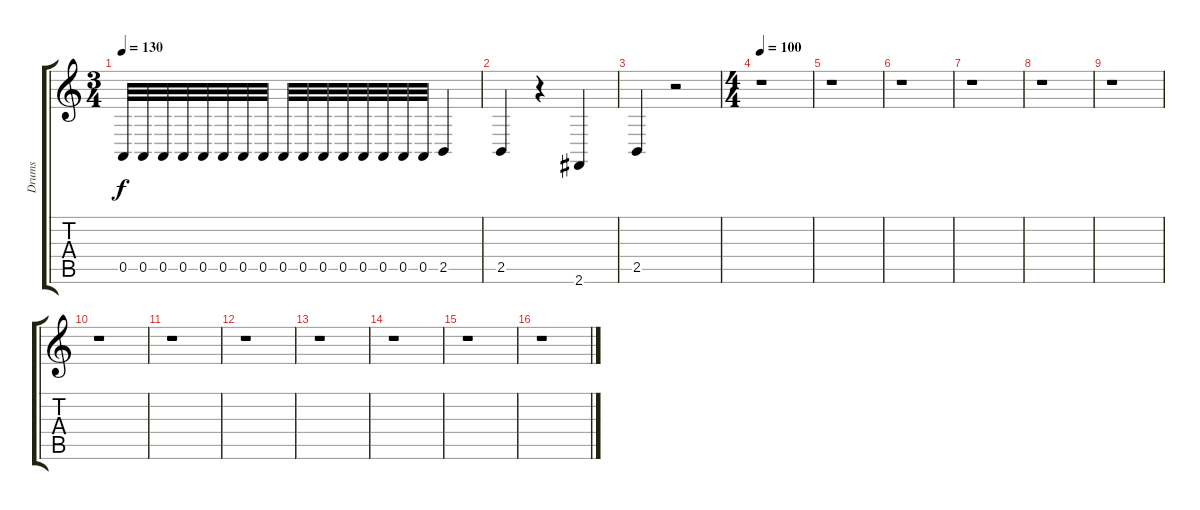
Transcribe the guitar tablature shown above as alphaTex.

\track ("Drums" "Drums") {instrument timpani}
\staff {score tabs}
\tuning (E4 B3 G3 D3 A2 E2) {hide}
\ts (3 4)
\tempo 130
\clef g2
\ks c
0.5.32{dy f} 0.5.32 0.5.32 0.5.32 0.5.32 0.5.32 0.5.32 0.5.32 0.5.32 0.5.32 0.5.32 0.5.32 0.5.32 0.5.32 0.5.32 0.5.32 2.5.4 |
2.5.4 r.4 2.6.4 |
2.5.4 r.2 |
\ts (4 4)
\tempo 100
r.1 |
r.1 |
r.1 |
r.1 |
r.1 |
r.1 |
r.1 |
r.1 |
r.1 |
r.1 |
r.1 |
r.1 |
r.1
